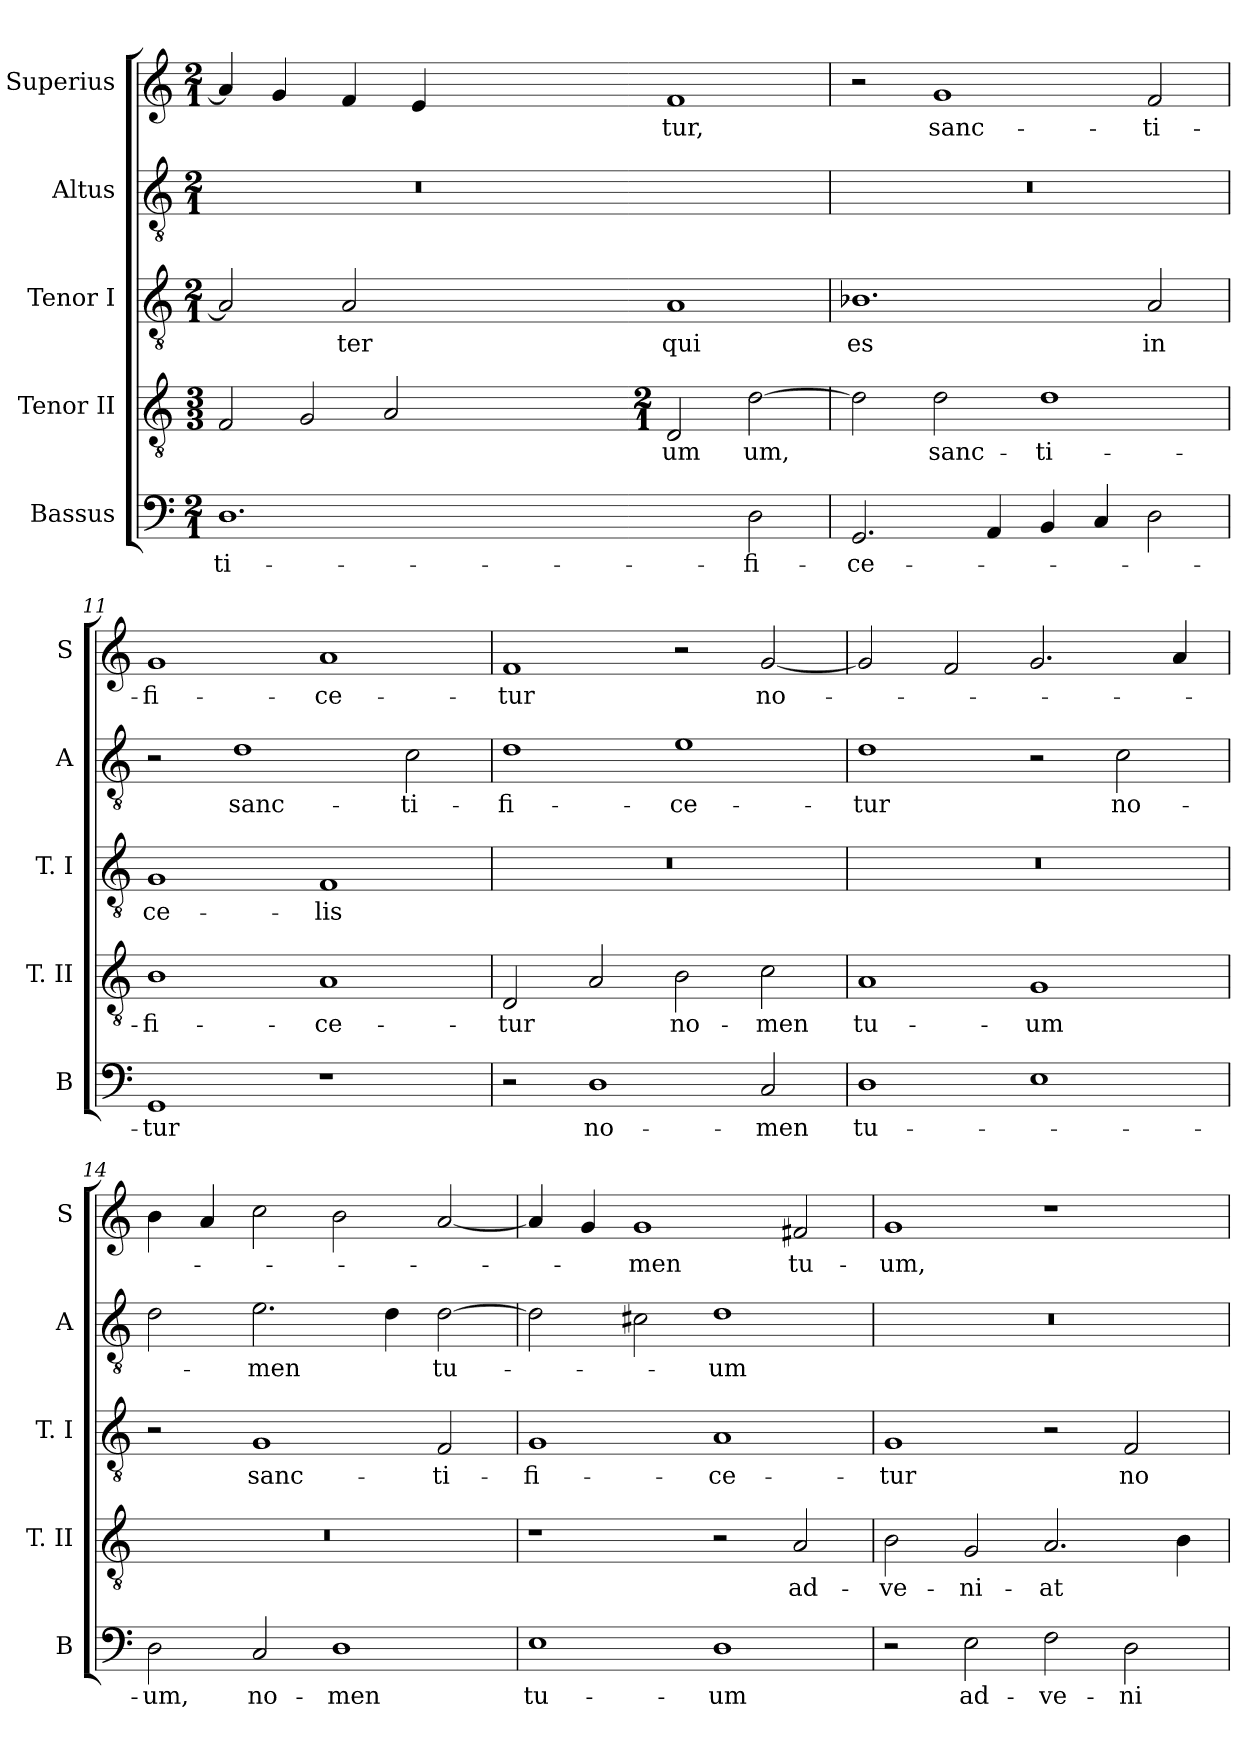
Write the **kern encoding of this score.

**kern	**text	**kern	**text	**kern	**text	**kern	**text	**kern	**text
*part5	*part5	*part4	*part4	*part3	*part3	*part2	*part2	*part1	*part1
*staff5	*staff5	*staff4	*staff4	*staff3	*staff3	*staff2	*staff2	*staff1	*staff1
*I"Bassus	*	*I"Tenor II	*	*I"Tenor I	*	*I"Altus	*	*I"Superius	*
*I'B	*	*I'T. II	*	*I'T. I	*	*I'A	*	*I'S	*
*clefF4	*	*clefGv2	*	*clefGv2	*	*clefGv2	*	*clefG2	*
*k[]	*	*k[]	*	*k[]	*	*k[]	*	*k[]	*
*C:	*	*C:	*	*C:	*	*C:	*	*C:	*
*M2/1	*	*M3/3	*	*M2/1	*	*M2/1	*	*M2/1	*
*	*	*Xtuplet	*	*	*	*	*	*	*
=	=	=	=	=	=	=	=	=	=
1.D	-ti-	3F	.	2A]	.	0r	.	4a]	.
.	.	.	.	.	.	.	.	4g	.
.	.	3G	.	.	.	.	.	.	.
.	.	.	.	2A	-ter	.	.	4f	.
.	.	3A	.	.	.	.	.	.	.
.	.	.	.	.	.	.	.	4e	.
.	.	1ryy	.	1ryy	.	.	.	1ryy	.
2ryy	.	.	.	.	.	.	.	.	.
=-	=-	=-	=-	=-	=-	=-	=-	=-	=-
*	*	*M2/1	*	*	*	*	*	*	*
2ryy	.	2D	-um	1A	qui	1ryy	.	1f	-tur,
2D	-fi-	[2d	um,	.	.	.	.	.	.
=10	=10	=10	=10	=10	=10	=10	=10	=10	=10
2.GG	-ce-	2d]	.	1.B-X	es	0r	.	2r	.
.	.	2d	-sanc-	.	.	.	.	1g	sanc-
4AA	.	.	.	.	.	.	.	.	.
4BB	.	1d	-ti-	.	.	.	.	.	.
4C	.	.	.	.	.	.	.	.	.
2D	.	.	.	2A	in	.	.	2f	-ti-
=11	=11	=11	=11	=11	=11	=11	=11	=11	=11
1GG	-tur	1B	-fi-	1G	ce-	2r	.	1g	-fi-
.	.	.	.	.	.	1d	sanc-	.	.
1r	.	1A	ce-	1F	-lis	.	.	1a	-ce-
.	.	.	.	.	.	2c	-ti-	.	.
=12	=12	=12	=12	=12	=12	=12	=12	=12	=12
2r	.	2D	-tur	0r	.	1d	-fi-	1f	-tur
1D	no-	2A	.	.	.	.	.	.	.
.	.	2B	no-	.	.	1e	-ce-	2r	.
2C	-men	2c	-men	.	.	.	.	[2g	no-
=13	=13	=13	=13	=13	=13	=13	=13	=13	=13
1D	tu-	1A	tu-	0r	.	1d	-tur	2g]	.
.	.	.	.	.	.	.	.	2f	.
1E	.	1G	-um	.	.	2r	.	2.g	.
.	.	.	.	.	.	2c	no-	.	.
.	.	.	.	.	.	.	.	4a	.
=14	=14	=14	=14	=14	=14	=14	=14	=14	=14
2D	-um,	0r	.	2r	.	2d	.	4b	.
.	.	.	.	.	.	.	.	4a	.
2C	no-	.	.	1G	sanc-	2.e	-men	2cc	.
1D	-men	.	.	.	.	.	.	2b	.
.	.	.	.	.	.	4d	.	.	.
.	.	.	.	2F	-ti-	[2d	tu-	[2a	.
=15	=15	=15	=15	=15	=15	=15	=15	=15	=15
1E	tu-	1r	.	1G	-fi-	2d]	.	4a]	.
.	.	.	.	.	.	.	.	4g	.
.	.	.	.	.	.	2c#X	.	1g	-men
1D	-um	2r	.	1A	-ce-	1d	-um	.	.
.	.	2A	ad-	.	.	.	.	2f#X	tu-
=16	=16	=16	=16	=16	=16	=16	=16	=16	=16
2r	.	2B	-ve-	1G	-tur	0r	.	1g	-um,
2E	ad-	2G	-ni-	.	.	.	.	.	.
2F	-ve-	2.A	-at	2r	.	.	.	1r	.
2D	-ni-	.	.	2F	no-	.	.	.	.
.	.	4B	.	.	.	.	.	.	.
=	=	=	=	=	=	=	=	=	=
*-	*-	*-	*-	*-	*-	*-	*-	*-	*-
